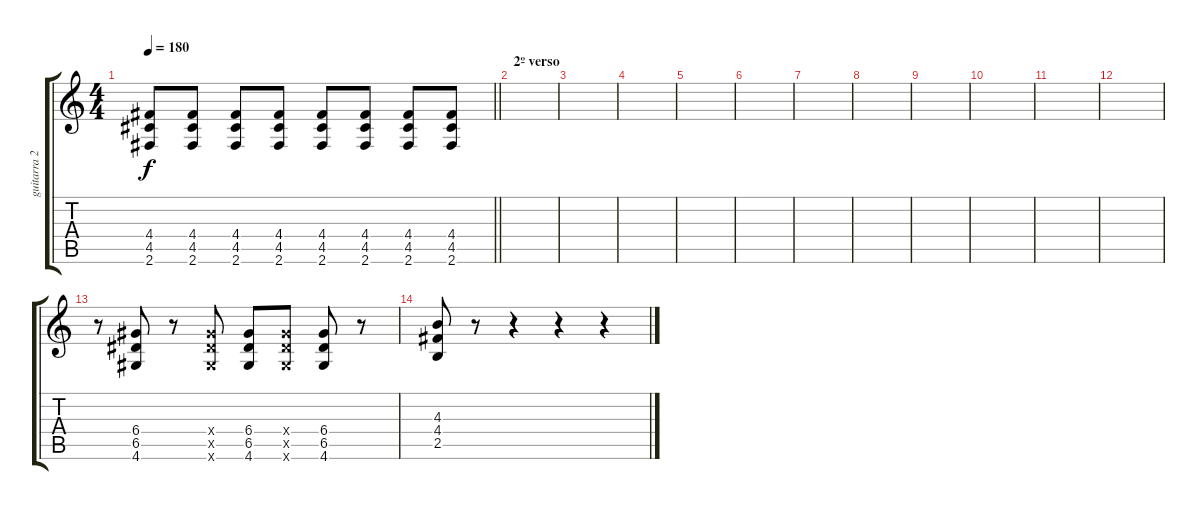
\track ("guitarra 2" "guitarra 2") {instrument overdrivenguitar}
\staff {score tabs}
\tuning (E4 B3 G3 D3 A2 E2) {hide}
\ts (4 4)
\tempo 180
\clef g2
\barLineRight lightlight
\ks c
(4.4 4.5 2.6).8{dy f} (4.4 4.5 2.6).8 (4.4 4.5 2.6).8 (4.4 4.5 2.6).8 (4.4 4.5 2.6).8 (4.4 4.5 2.6).8 (4.4 4.5 2.6).8 (4.4 4.5 2.6).8 |
\section ("" "2º verso")
|
|
|
|
|
|
|
|
|
|
|
r.8 (6.4 6.5 4.6).8 r.8 (6.4{x} 6.5{x} 4.6{x}).8 (6.4 6.5 4.6).8 (6.4{x} 6.5{x} 4.6{x}).8 (6.4 6.5 4.6).8 r.8 |
(4.3 4.4 2.5).8 r.8 r.4 r.4 r.4
